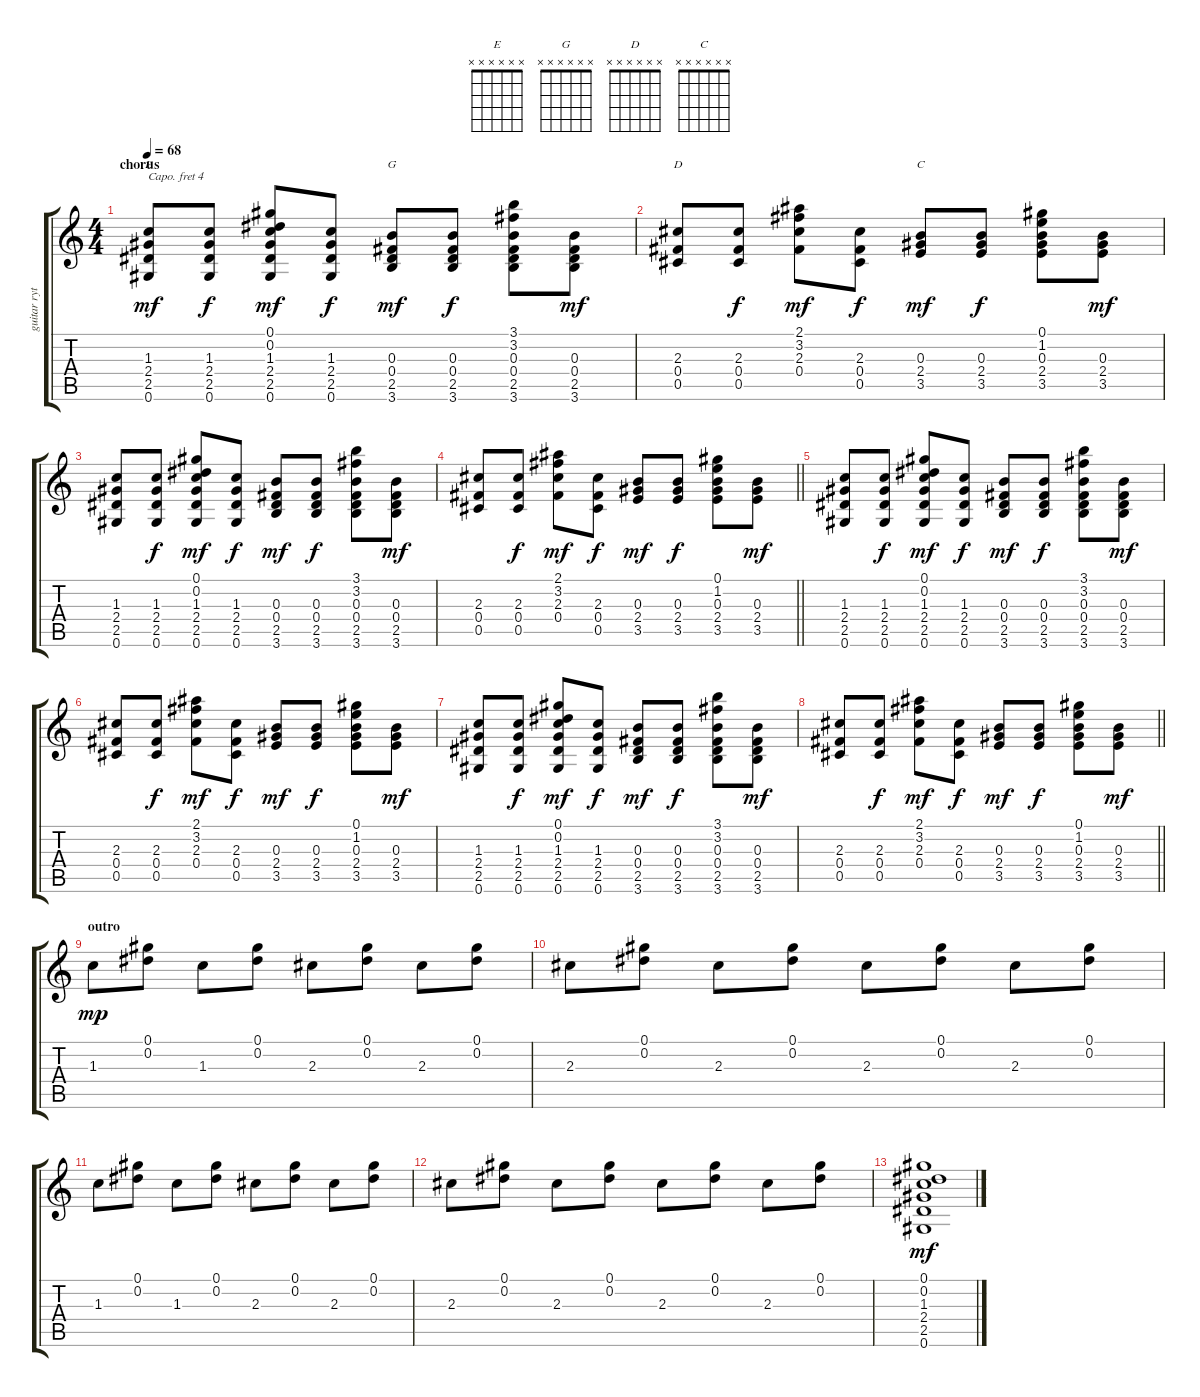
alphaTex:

\track ("guitar rythm" "guitar ryt") {instrument acousticguitarsteel}
\staff {score tabs}
\capo 4
\tuning (E4 B3 G3 D3 A2 E2) {hide}
\chord ("E" x x x x x x)
\chord ("G" x x x x x x)
\chord ("D" x x x x x x)
\chord ("C" x x x x x x)
\ts (4 4)
\section ("" "chorus")
\tempo 68
\clef g2
\ks c
(1.3 2.4 2.5 0.6).8{ch "E" dy mf} (1.3 2.4 2.5 0.6).8{dy f} (0.1 0.2 1.3 2.4 2.5 0.6).8{dy mf} (1.3 2.4 2.5 0.6).8{dy f} (0.3 0.4 2.5 3.6).8{ch "G" dy mf} (0.3 0.4 2.5 3.6).8{dy f} (3.1 3.2 0.3 0.4 2.5 3.6).8 (0.3 0.4 2.5 3.6).8{dy mf} |
(2.3 0.4 0.5).8{ch "D"} (2.3 0.4 0.5).8{dy f} (2.1 3.2 2.3 0.4).8{dy mf} (2.3 0.4 0.5).8{dy f} (0.3 2.4 3.5).8{ch "C" dy mf} (0.3 2.4 3.5).8{dy f} (0.1 1.2 0.3 2.4 3.5).8 (0.3 2.4 3.5).8{dy mf} |
(1.3 2.4 2.5 0.6).8 (1.3 2.4 2.5 0.6).8{dy f} (0.1 0.2 1.3 2.4 2.5 0.6).8{dy mf} (1.3 2.4 2.5 0.6).8{dy f} (0.3 0.4 2.5 3.6).8{dy mf} (0.3 0.4 2.5 3.6).8{dy f} (3.1 3.2 0.3 0.4 2.5 3.6).8 (0.3 0.4 2.5 3.6).8{dy mf} |
\barLineRight lightlight
(2.3 0.4 0.5).8 (2.3 0.4 0.5).8{dy f} (2.1 3.2 2.3 0.4).8{dy mf} (2.3 0.4 0.5).8{dy f} (0.3 2.4 3.5).8{dy mf} (0.3 2.4 3.5).8{dy f} (0.1 1.2 0.3 2.4 3.5).8 (0.3 2.4 3.5).8{dy mf} |
(1.3 2.4 2.5 0.6).8 (1.3 2.4 2.5 0.6).8{dy f} (0.1 0.2 1.3 2.4 2.5 0.6).8{dy mf} (1.3 2.4 2.5 0.6).8{dy f} (0.3 0.4 2.5 3.6).8{dy mf} (0.3 0.4 2.5 3.6).8{dy f} (3.1 3.2 0.3 0.4 2.5 3.6).8 (0.3 0.4 2.5 3.6).8{dy mf} |
(2.3 0.4 0.5).8 (2.3 0.4 0.5).8{dy f} (2.1 3.2 2.3 0.4).8{dy mf} (2.3 0.4 0.5).8{dy f} (0.3 2.4 3.5).8{dy mf} (0.3 2.4 3.5).8{dy f} (0.1 1.2 0.3 2.4 3.5).8 (0.3 2.4 3.5).8{dy mf} |
(1.3 2.4 2.5 0.6).8 (1.3 2.4 2.5 0.6).8{dy f} (0.1 0.2 1.3 2.4 2.5 0.6).8{dy mf} (1.3 2.4 2.5 0.6).8{dy f} (0.3 0.4 2.5 3.6).8{dy mf} (0.3 0.4 2.5 3.6).8{dy f} (3.1 3.2 0.3 0.4 2.5 3.6).8 (0.3 0.4 2.5 3.6).8{dy mf} |
\barLineRight lightlight
(2.3 0.4 0.5).8 (2.3 0.4 0.5).8{dy f} (2.1 3.2 2.3 0.4).8{dy mf} (2.3 0.4 0.5).8{dy f} (0.3 2.4 3.5).8{dy mf} (0.3 2.4 3.5).8{dy f} (0.1 1.2 0.3 2.4 3.5).8 (0.3 2.4 3.5).8{dy mf} |
\section ("" "outro")
1.3.8{dy mp} (0.1 0.2).8 1.3.8 (0.1 0.2).8 2.3.8 (0.1 0.2).8 2.3.8 (0.1 0.2).8 |
2.3.8 (0.1 0.2).8 2.3.8 (0.1 0.2).8 2.3.8 (0.1 0.2).8 2.3.8 (0.1 0.2).8 |
1.3.8 (0.1 0.2).8 1.3.8 (0.1 0.2).8 2.3.8 (0.1 0.2).8 2.3.8 (0.1 0.2).8 |
2.3.8 (0.1 0.2).8 2.3.8 (0.1 0.2).8 2.3.8 (0.1 0.2).8 2.3.8 (0.1 0.2).8 |
(0.1 0.2 1.3 2.4 2.5 0.6).1{dy mf}
